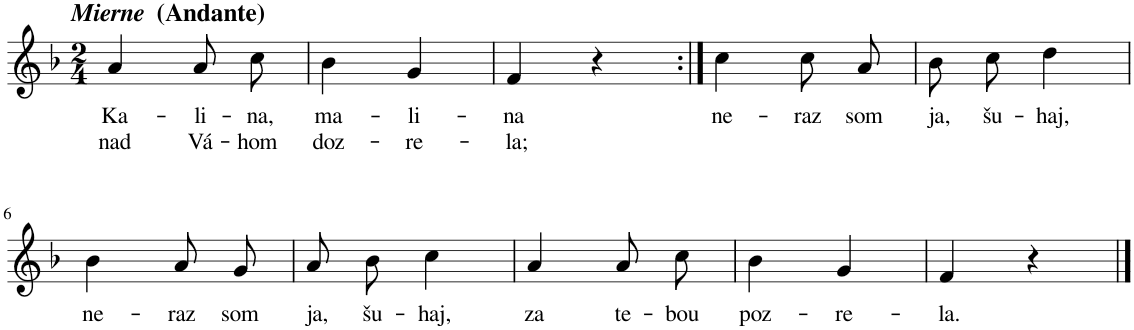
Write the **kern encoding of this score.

**kern	**text	**text
*part1	*part1	*part1
*staff1	*staff1	*staff1
*I"Klavír	*	*
*I'Kl.	*	*
*clefG2	*	*
*k[b-]	*	*
*M2/4	*	*
=1	=1	=1
!LO:TX:a:Bi:t=Mierne	!	!
!LO:TX:a:t=(Andante)	!	!
!	!LO:LY:b	!LO:LY:b
4a/	Ka-	nad
!	!LO:LY:b	!LO:LY:b
8a\L	-li-	Vá-
!	!LO:LY:b	!LO:LY:b
8cc\J	-na,	-hom
=2	=2	=2
!	!LO:LY:b	!LO:LY:b
4b-\	ma-	doz-
!	!LO:LY:b	!LO:LY:b
4g/	-li-	-re-
=3	=3	=3
!	!LO:LY:b	!LO:LY:b
4f/	-na	-la;
4r	.	.
=4:|!	=4:|!	=4:|!
!	!LO:LY:b	!
4cc\	ne-	.
!	!LO:LY:b	!
8cc\L	-raz	.
!	!LO:LY:b	!
8a\J	som	.
=5	=5	=5
!	!LO:LY:b	!
8b-\L	ja,	.
!	!LO:LY:b	!
8cc\J	šu-	.
!	!LO:LY:b	!
4dd\	-haj,	.
!!LO:LB:g=z
=6	=6	=6
!	!LO:LY:b	!
4b-\	ne-	.
!	!LO:LY:b	!
8a/L	-raz	.
!	!LO:LY:b	!
8g/J	som	.
=7	=7	=7
!	!LO:LY:b	!
8a/L	ja,	.
!	!LO:LY:b	!
8b-/J	šu-	.
!	!LO:LY:b	!
4cc\	-haj,	.
=8	=8	=8
!	!LO:LY:b	!
4a/	za	.
!	!LO:LY:b	!
8a\L	te-	.
!	!LO:LY:b	!
8cc\J	-bou	.
=9	=9	=9
!	!LO:LY:b	!
4b-\	poz-	.
!	!LO:LY:b	!
4g/	-re-	.
=10	=10	=10
!	!LO:LY:b	!
4f/	-la.	.
4r	.	.
==	==	==
*-	*-	*-
